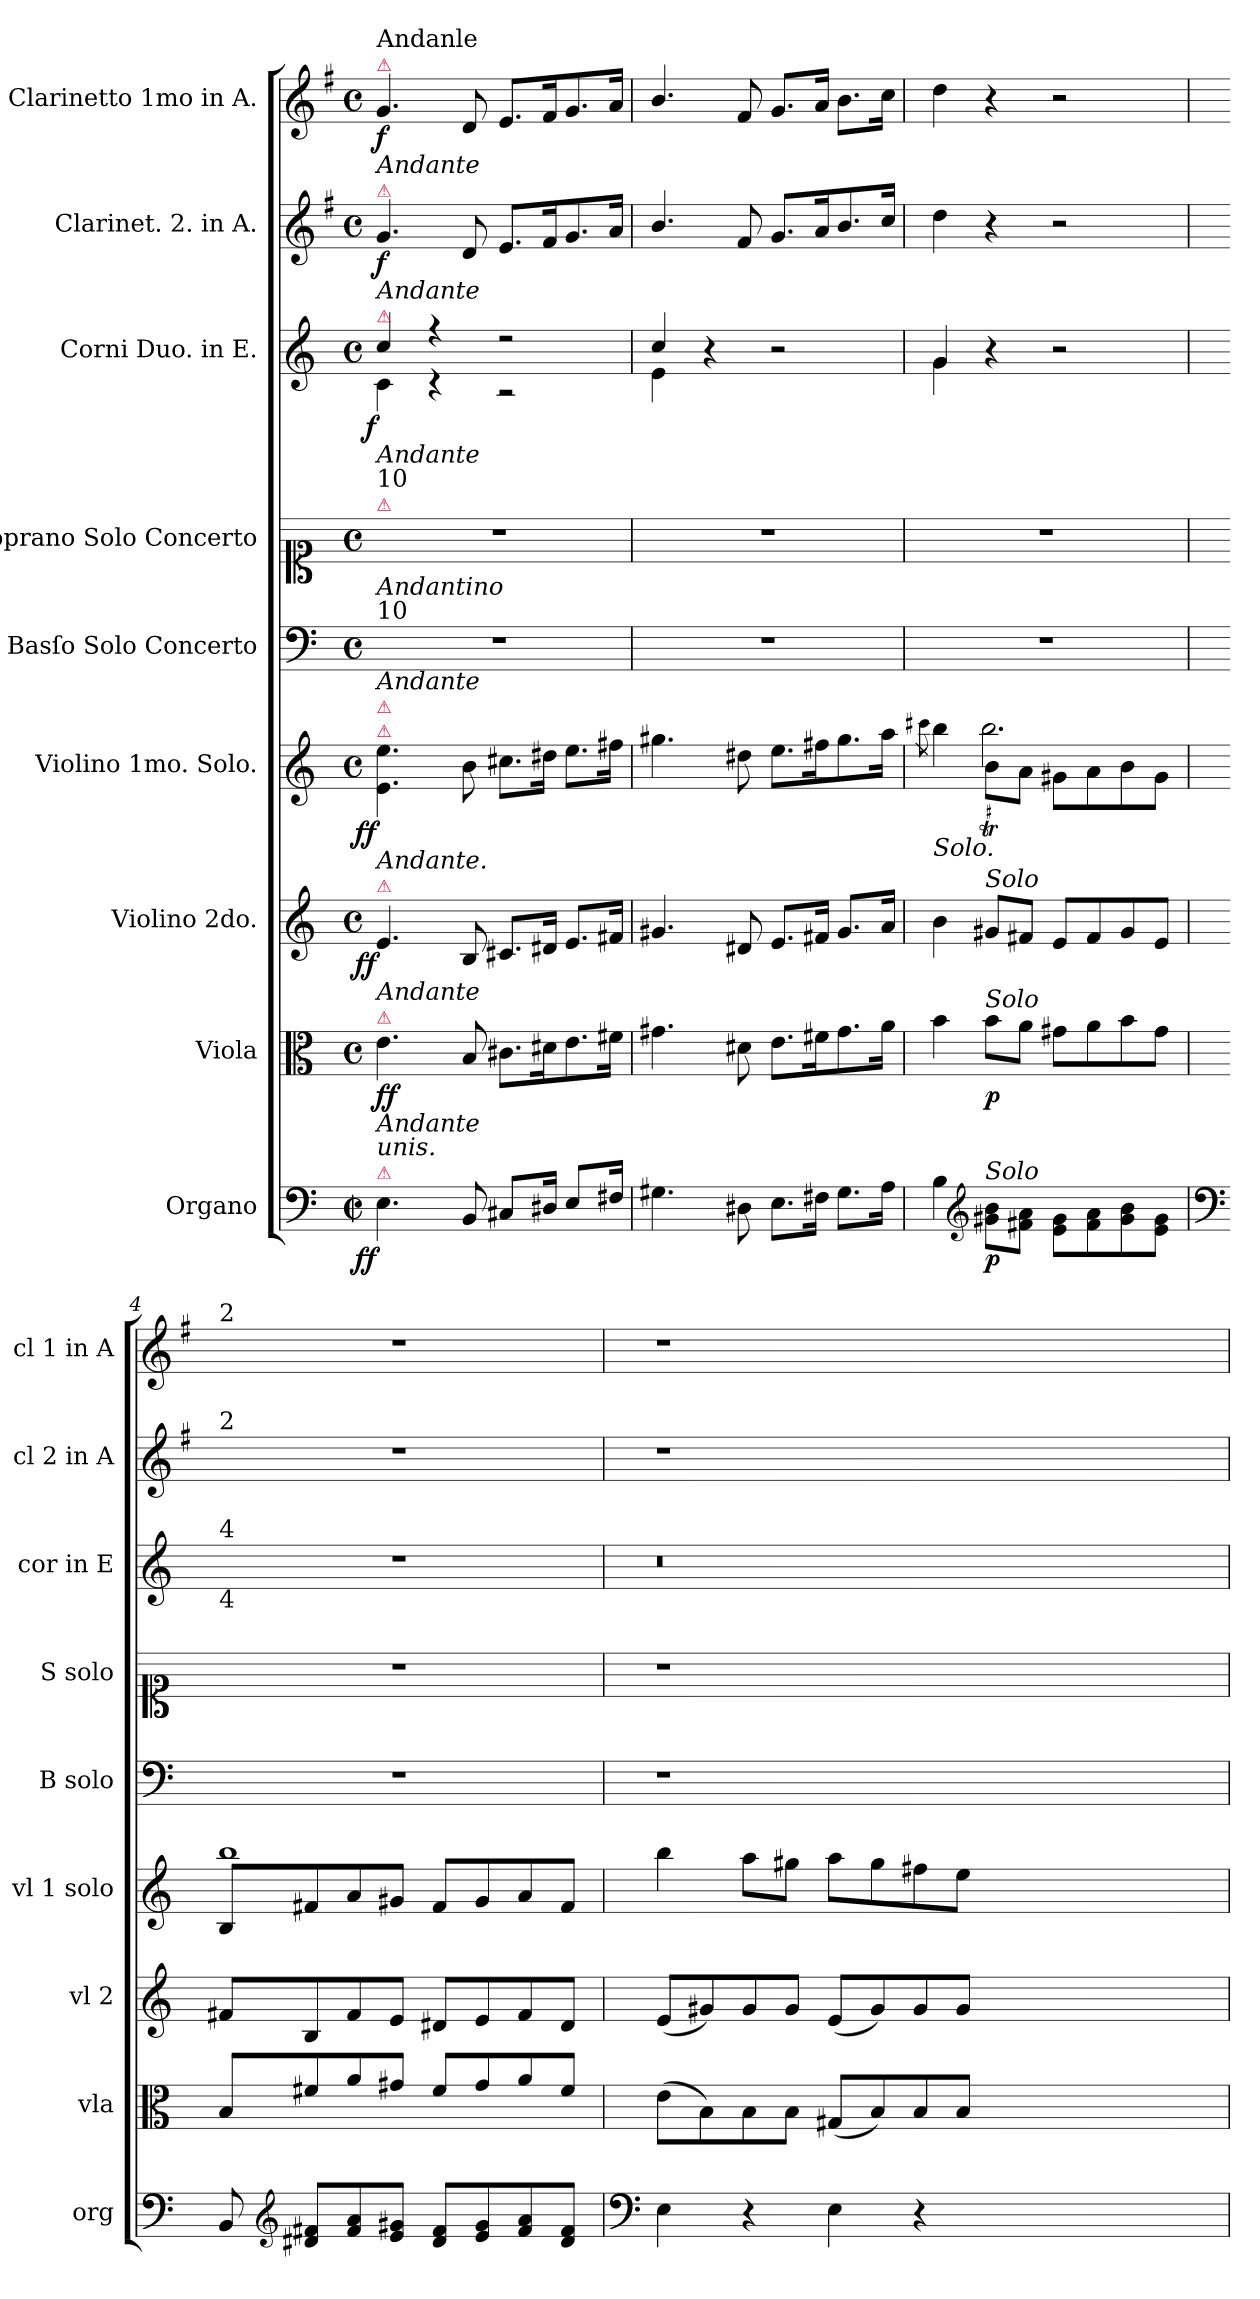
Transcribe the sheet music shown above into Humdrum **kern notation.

**kern	**dynam	**kern	**dynam	**kern	**dynam	**kern	**dynam	**kern	**kern	**kern	**dynam	**kern	**dynam	**kern	**dynam
*part9	*part9	*part8	*part8	*part7	*part7	*part6	*part6	*part5	*part4	*part3	*part3	*part2	*part2	*part1	*part1
*staff9	*staff9	*staff8	*staff8	*staff7	*staff7	*staff6	*staff6	*staff5	*staff4	*staff3	*staff3	*staff2	*staff2	*staff1	*staff1
*I"Organo	*	*I"Viola	*	*I"Violino 2do.	*	*I"Violino 1mo. Solo.	*	*I"Basſo Solo Concerto	*I"Soprano Solo Concerto	*I"Corni Duo. in E.	*	*I"Clarinet. 2. in A.	*	*I"Clarinetto 1mo in A.	*
*I'org	*	*I'vla	*	*I'vl 2	*	*I'vl 1 solo	*	*I'B solo	*I'S solo	*I'cor in E	*	*I'cl 2 in A	*	*I'cl 1 in A	*
*clefF4	*	*clefC3	*	*clefG2	*	*clefG2	*	*clefF4	*clefC1	*clefG2	*	*clefG2	*	*clefG2	*
*	*	*	*	*	*	*	*	*	*	*ITrd5c8	*	*ITrd2c3	*	*ITrd2c3	*
*	*	*	*	*	*	*	*	*	*	*k[f#c#g#d#]	*	*k[f#c#g#d#]	*	*k[f#c#g#d#]	*
*M4/4	*	*M4/4	*	*M4/4	*	*M4/4	*	*M4/4	*M4/4	*M4/4	*	*M4/4	*	*M4/4	*
*met(c|)	*	*met(c)	*	*met(c)	*	*met(c)	*	*met(c)	*met(c)	*met(c)	*	*met(c)	*	*met(c)	*
=1	=1	=1	=1	=1	=1	=1	=1	=1	=1	=1	=1	=1	=1	=1	=1
*	*	*	*	*	*	*	*	*	*	*^	*	*	*	*	*
!	!	!	!	!	!	!	!	!	!	!	!	!	!	!	!LO:TX:a:color=crimson:t=⚠	!
!	!	!	!	!	!	!	!	!	!	!	!	!	!	!	!LO:TX:a:t=Andanle	!
!	!	!	!	!	!	!	!	!	!	!	!	!	!LO:TX:a:color=crimson:t=⚠	!	!	!
!	!	!	!	!	!	!	!	!	!	!	!	!	!LO:TX:a:i:t=Andante	!	!	!
!	!	!	!	!	!	!	!	!	!	!LO:TX:a:color=crimson:t=⚠	!	!	!	!	!	!
!	!	!	!	!	!	!	!	!	!	!LO:TX:a:i:t=Andante	!	!	!	!	!	!
!	!	!	!	!	!	!	!	!	!LO:TX:a:color=crimson:t=⚠	!	!	!	!	!	!	!
!	!	!	!	!	!	!	!	!	!LO:TX:a:t=10	!	!	!	!	!	!	!
!	!	!	!	!	!	!	!	!	!LO:TX:a:i:t=Andante	!	!	!	!	!	!	!
!	!	!	!	!	!	!	!	!LO:TX:a:t=10	!	!	!	!	!	!	!	!
!	!	!	!	!	!	!	!	!LO:TX:a:i:t=Andantino	!	!	!	!	!	!	!	!
!	!	!	!	!	!	!LO:TX:a:color=crimson:t=⚠	!	!	!	!	!	!	!	!	!	!
!	!	!	!	!	!	!LO:TX:a:color=crimson:t=⚠	!	!	!	!	!	!	!	!	!	!
!	!	!	!	!	!	!LO:TX:a:i:t=Andante	!	!	!	!	!	!	!	!	!	!
!	!	!	!	!LO:TX:a:color=crimson:t=⚠	!	!	!	!	!	!	!	!	!	!	!	!
!	!	!	!	!LO:TX:a:i:t=Andante.	!	!	!	!	!	!	!	!	!	!	!	!
!	!	!LO:TX:a:color=crimson:t=⚠	!	!	!	!	!	!	!	!	!	!	!	!	!	!
!	!	!LO:TX:a:i:t=Andante	!	!	!	!	!	!	!	!	!	!	!	!	!	!
!LO:TX:a:color=crimson:t=⚠	!	!	!	!	!	!	!	!	!	!	!	!	!	!	!	!
!LO:TX:a:i:t=unis.	!	!	!	!	!	!	!	!	!	!	!	!	!	!	!	!
!LO:TX:a:i:t=Andante	!	!	!	!	!	!	!	!	!	!	!	!	!	!	!	!
!	!LO:DY:b:rj	!	!	!	!LO:DY:b:rj	!	!LO:DY:b:rj	!	!	!	!	!LO:DY:rj	!	!	!	!
4.E\	ff	4.e\	ff	4.e/	ff	4.e\ 4.ee\	ff	1r	1r	4e/	4E\	f	4.e/	f	4.e/	f
.	.	.	.	.	.	.	.	.	.	4r	4rc	.	.	.	.	.
8BB/	.	8B/	.	8B/	.	8b\	.	.	.	.	.	.	8B/	.	8B/	.
!LO:N:vis=8	!	!	!	!	!	!	!	!	!	!	!	!	!	!	!	!
8.C#/L	.	8.c#\L	.	8.c#/L	.	8.cc#\L	.	.	.	2r	2rA	.	8.c#/L	.	8.c#/L	.
16D#/Jk	.	16d#\K	.	16d#/Jk	.	16dd#\Jk	.	.	.	.	.	.	16d#/K	.	16d#/K	.
!LO:N:vis=8	!	!	!	!	!	!	!	!	!	!	!	!	!	!	!	!
8.E/L	.	8.e\	.	8.e/L	.	8.ee\L	.	.	.	.	.	.	8.e/	.	8.e/	.
16F#/Jk	.	16f#\Jk	.	16f#/Jk	.	16ff#\Jk	.	.	.	.	.	.	16f#/Jk	.	16f#/Jk	.
=2	=2	=2	=2	=2	=2	=2	=2	=2	=2	=2	=2	=2	=2	=2	=2	=2
4.G#\	.	4.g#\	.	4.g#/	.	4.gg#\	.	1r	1r	4e/	4G#\	.	4.g#/	.	4.g#/	.
.	.	.	.	.	.	.	.	.	.	4r	4ryy	.	.	.	.	.
8D#\	.	8d#\	.	8d#/	.	8dd#\	.	.	.	.	.	.	8d#/	.	8d#/	.
8.E\L	.	8.e\L	.	8.e/L	.	8.ee\L	.	.	.	2r	2ryy	.	8.e/L	.	8.e/L	.
16F#\Jk	.	16f#\K	.	16f#/Jk	.	16ff#\K	.	.	.	.	.	.	16f#/K	.	16f#/Jk	.
8.G#\L	.	8.g#\	.	8.g#/L	.	8.gg#\	.	.	.	.	.	.	8.g#/	.	8.g#\L	.
16A\Jk	.	16a\Jk	.	16a/Jk	.	16aa\Jk	.	.	.	.	.	.	16a/Jk	.	16a\Jk	.
=3	=3	=3	=3	=3	=3	=3	=3	=3	=3	=3	=3	=3	=3	=3	=3	=3
*	*	*	*	*	*	*^	*	*	*	*	*	*	*	*	*	*
.	.	.	.	.	.	.	8qccc#\	.	.	.	.	.	.	.	.	.	.
!	!	!	!	!	!	!LO:TX:b:i:t=Solo.	!	!	!	!	!	!	!	!	!	!	!
4B\	.	4b\	.	4b\	.	4ryy	4bb\	.	1r	1r	4B/	4B\	.	4b\	.	4b\	.
*clefG2	*	*	*	*	*	*	*	*	*	*	*	*	*	*	*	*	*
!	!	!	!	!LO:TX:a:i:t=Solo	!	!	!	!	!	!	!	!	!	!	!	!	!
!	!	!LO:TX:a:i:t=Solo	!	!	!	!	!	!	!	!	!	!	!	!	!	!	!
!LO:TX:a:i:t=Solo	!	!	!	!	!	!	!	!	!	!	!	!	!	!	!	!	!
!	!LO:DY:b	!	!LO:DY:b	!	!	!	!	!	!	!	!	!	!	!	!	!	!
8g#!\ 8b!\L	p.	8b\L	p.	8g#/L	.	8b!\L	2.bbT\	.	.	.	4r	4ryy	.	4r	.	4r	.
8f#!\ 8a!\J	.	8a\J	.	8f#/J	.	8a!\J	.	.	.	.	.	.	.	.	.	.	.
8e!\ 8g#!\L	.	8g#\L	.	8e/L	.	8g#!\L	.	.	.	.	2r	2ryy	.	2r	.	2r	.
8f#!\ 8a!\	.	8a\	.	8f#/	.	8a!\	.	.	.	.	.	.	.	.	.	.	.
8g#!\ 8b!\	.	8b\	.	8g#/	.	8b!\	.	.	.	.	.	.	.	.	.	.	.
8e!\ 8g#!\J	.	8g#\J	.	8e/J	.	8g#!\J	.	.	.	.	.	.	.	.	.	.	.
*	*	*	*	*	*	*	*	*	*	*	*v	*v	*	*	*	*	*
=4	=4	=4	=4	=4	=4	=4	=4	=4	=4	=4	=4	=4	=4	=4	=4	=4
*clefF4	*	*	*	*	*	*	*	*	*	*	*	*	*	*	*	*
!	!	!	!	!	!	!	!	!	!	!	!	!	!	!	!LO:TX:a:t=2	!
!	!	!	!	!	!	!	!	!	!	!	!	!	!LO:TX:a:t=2	!	!	!
!	!	!	!	!	!	!	!	!	!	!	!LO:TX:a:t=4	!	!	!	!	!
!	!	!	!	!	!	!	!	!	!	!	!LO:TX:b:t=4	!	!	!	!	!
8BB/	.	8B/L	.	8f#/L	.	8B!/L	1bbTTT	.	1r	1r	1r	.	1r	.	1r	.
*clefG2	*	*	*	*	*	*	*	*	*	*	*	*	*	*	*	*
8d#!/ 8f#!/L	.	8f#/	.	8B/	.	8f#!/	.	.	.	.	.	.	.	.	.	.
8f#!/ 8a!/	.	8a/	.	8f#/	.	8a!/	.	.	.	.	.	.	.	.	.	.
8e!/ 8g#!/J	.	8g#/J	.	8e/J	.	8g#!/J	.	.	.	.	.	.	.	.	.	.
8d#!/ 8f#!/L	.	8f#/L	.	8d#/L	.	8f#!/L	.	.	.	.	.	.	.	.	.	.
8e!/ 8g#!/	.	8g#/	.	8e/	.	8g#!/	.	.	.	.	.	.	.	.	.	.
8f#!/ 8a!/	.	8a/	.	8f#/	.	8a!/	.	.	.	.	.	.	.	.	.	.
8d#!/ 8f#!/J	.	8f#/J	.	8d#/J	.	8f#!/J	.	.	.	.	.	.	.	.	.	.
*	*	*	*	*	*	*v	*v	*	*	*	*	*	*	*	*	*
=5	=5	=5	=5	=5	=5	=5	=5	=5	=5	=5	=5	=5	=5	=5	=5
*clefF4	*	*	*	*	*	*	*	*	*	*	*	*	*	*	*
4E\	.	(8e\L	.	(8e/L	.	4bb\	.	1r	1r	0.r	.	1r	.	1r	.
.	.	8B\)	.	8g#/)	.	.	.	.	.	.	.	.	.	.	.
4r	.	8B\	.	8g#/	.	8aa\L	.	.	.	.	.	.	.	.	.
.	.	8B\J	.	8g#/J	.	8gg#\J	.	.	.	.	.	.	.	.	.
4E\	.	(8G#/L	.	(8e/L	.	8aa\L	.	.	.	.	.	.	.	.	.
.	.	8B/)	.	8g#/)	.	8gg#\	.	.	.	.	.	.	.	.	.
4r	.	8B/	.	8g#/	.	8ff#\	.	.	.	.	.	.	.	.	.
.	.	8B/J	.	8g#/J	.	8ee\J	.	.	.	.	.	.	.	.	.
0ryy	.	0ryy	.	0ryy	.	0ryy	.	0ryy	0ryy	.	.	0ryy	.	0ryy	.
=	=	=	=	=	=	=	=	=	=	=	=	=	=	=	=
*-	*-	*-	*-	*-	*-	*-	*-	*-	*-	*-	*-	*-	*-	*-	*-
